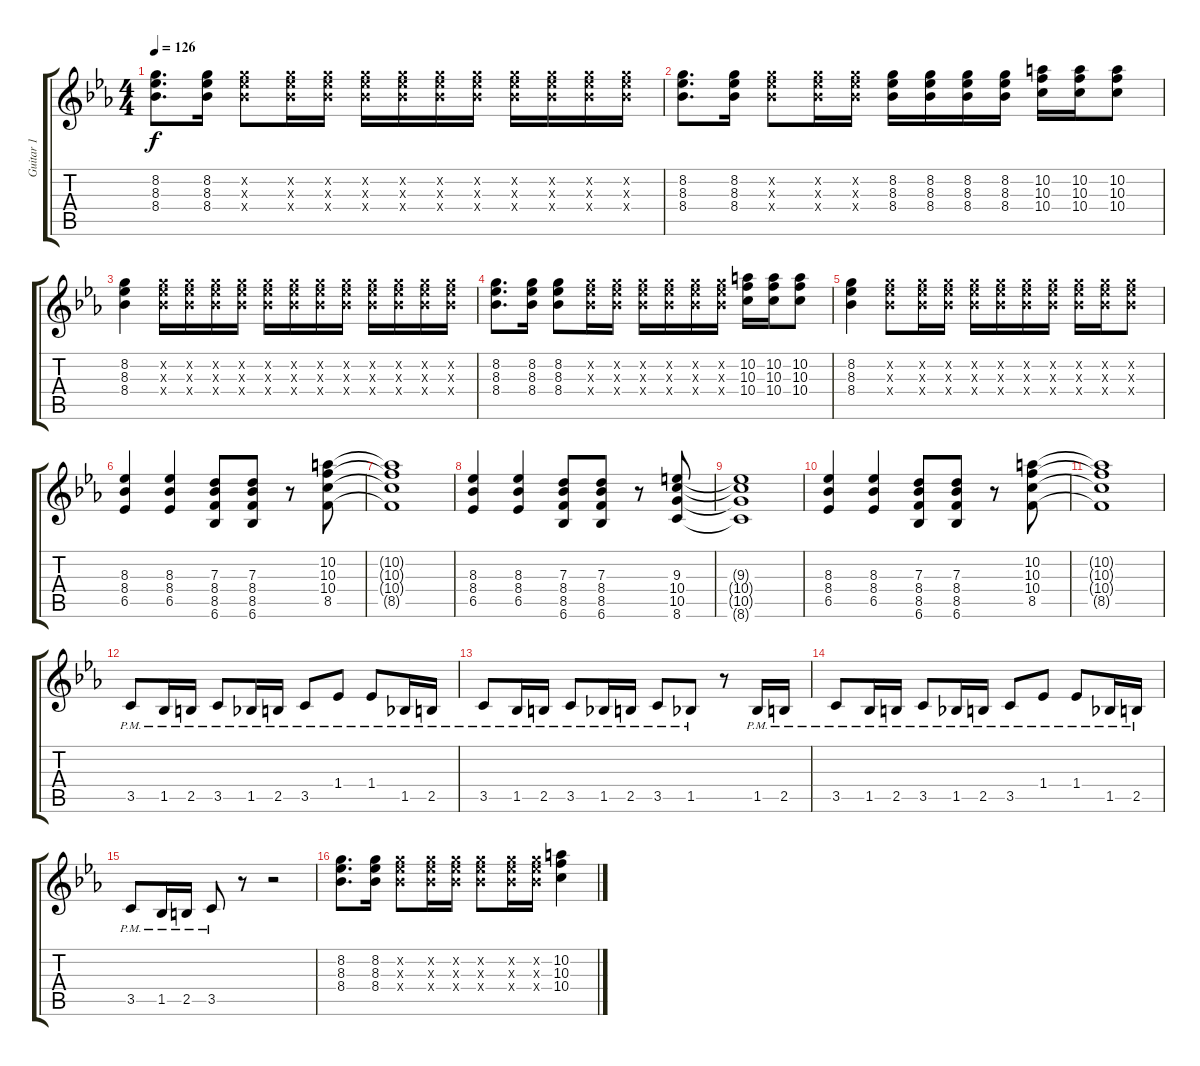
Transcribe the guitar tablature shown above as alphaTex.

\track ("Guitar 1" "Guitar 1") {instrument distortionguitar}
\staff {score tabs}
\tuning (E4 B3 G3 D3 A2 E2) {hide}
\ts (4 4)
\tempo 126
\clef g2
\ks eb
(8.2 8.3 8.4).8{d dy f} (8.2 8.3 8.4).16 (8.2{x} 8.3{x} 8.4{x}).8 (8.2{x} 8.3{x} 8.4{x}).16 (8.2{x} 8.3{x} 8.4{x}).16 (8.2{x} 8.3{x} 8.4{x}).16 (8.2{x} 8.3{x} 8.4{x}).16 (8.2{x} 8.3{x} 8.4{x}).16 (8.2{x} 8.3{x} 8.4{x}).16 (8.2{x} 8.3{x} 8.4{x}).16 (8.2{x} 8.3{x} 8.4{x}).16 (8.2{x} 8.3{x} 8.4{x}).16 (8.2{x} 8.3{x} 8.4{x}).16 |
(8.2 8.3 8.4).8{d} (8.2 8.3 8.4).16 (8.2{x} 8.3{x} 8.4{x}).8 (8.2{x} 8.3{x} 8.4{x}).16 (8.2{x} 8.3{x} 8.4{x}).16 (8.2 8.3 8.4).16 (8.2 8.3 8.4).16 (8.2 8.3 8.4).16 (8.2 8.3 8.4).16 (10.2 10.3 10.4).16 (10.2 10.3 10.4).16 (10.2 10.3 10.4).8 |
(8.2 8.3 8.4).4 (8.2{x} 8.3{x} 8.4{x}).16 (8.2{x} 8.3{x} 8.4{x}).16 (8.2{x} 8.3{x} 8.4{x}).16 (8.2{x} 8.3{x} 8.4{x}).16 (8.2{x} 8.3{x} 8.4{x}).16 (8.2{x} 8.3{x} 8.4{x}).16 (8.2{x} 8.3{x} 8.4{x}).16 (8.2{x} 8.3{x} 8.4{x}).16 (8.2{x} 8.3{x} 8.4{x}).16 (8.2{x} 8.3{x} 8.4{x}).16 (8.2{x} 8.3{x} 8.4{x}).16 (8.2{x} 8.3{x} 8.4{x}).16 |
(8.2 8.3 8.4).8{d} (8.2 8.3 8.4).16 (8.2 8.3 8.4).8 (8.2{x} 8.3{x} 8.4{x}).16 (8.2{x} 8.3{x} 8.4{x}).16 (8.2{x} 8.3{x} 8.4{x}).16 (8.2{x} 8.3{x} 8.4{x}).16 (8.2{x} 8.3{x} 8.4{x}).16 (8.2{x} 8.3{x} 8.4{x}).16 (10.2 10.3 10.4).16 (10.2 10.3 10.4).16 (10.2 10.3 10.4).8 |
(8.2 8.3 8.4).4 (8.2{x} 8.3{x} 8.4{x}).8 (8.2{x} 8.3{x} 8.4{x}).16 (8.2{x} 8.3{x} 8.4{x}).16 (8.2{x} 8.3{x} 8.4{x}).16 (8.2{x} 8.3{x} 8.4{x}).16 (8.2{x} 8.3{x} 8.4{x}).16 (8.2{x} 8.3{x} 8.4{x}).16 (8.2{x} 8.3{x} 8.4{x}).16 (8.2{x} 8.3{x} 8.4{x}).16 (8.2{x} 8.3{x} 8.4{x}).8 |
(8.3 8.4 6.5).4 (8.3 8.4 6.5).4 (7.3 8.4 8.5 6.6).8 (7.3 8.4 8.5 6.6).8 r.8 (10.2 10.3 10.4 8.5).8 |
(10.2{t} 10.3{t} 10.4{t} 8.5{t}).1 |
(8.3 8.4 6.5).4 (8.3 8.4 6.5).4 (7.3 8.4 8.5 6.6).8 (7.3 8.4 8.5 6.6).8 r.8 (9.3 10.4 10.5 8.6).8 |
(9.3{t} 10.4{t} 10.5{t} 8.6{t}).1 |
(8.3 8.4 6.5).4 (8.3 8.4 6.5).4 (7.3 8.4 8.5 6.6).8 (7.3 8.4 8.5 6.6).8 r.8 (10.2 10.3 10.4 8.5).8 |
(10.2{t} 10.3{t} 10.4{t} 8.5{t}).1 |
3.5{pm}.8 1.5{pm}.16 2.5{pm}.16 3.5{pm}.8 1.5{pm}.16 2.5{pm}.16 3.5{pm}.8 1.4{pm}.8 1.4{pm}.8 1.5{pm}.16 2.5{pm}.16 |
3.5{pm}.8 1.5{pm}.16 2.5{pm}.16 3.5{pm}.8 1.5{pm}.16 2.5{pm}.16 3.5{pm}.8 1.5{pm}.8 r.8 1.5{pm}.16 2.5{pm}.16 |
3.5{pm}.8 1.5{pm}.16 2.5{pm}.16 3.5{pm}.8 1.5{pm}.16 2.5{pm}.16 3.5{pm}.8 1.4{pm}.8 1.4{pm}.8 1.5{pm}.16 2.5{pm}.16 |
3.5{pm}.8 1.5{pm}.16 2.5{pm}.16 3.5{pm}.8 r.8 r.2 |
(8.2 8.3 8.4).8{d} (8.2 8.3 8.4).16 (8.2{x} 8.3{x} 8.4{x}).8 (8.2{x} 8.3{x} 8.4{x}).16 (8.2{x} 8.3{x} 8.4{x}).16 (8.2{x} 8.3{x} 8.4{x}).8 (8.2{x} 8.3{x} 8.4{x}).16 (8.2{x} 8.3{x} 8.4{x}).16 (10.2 10.3 10.4).4
